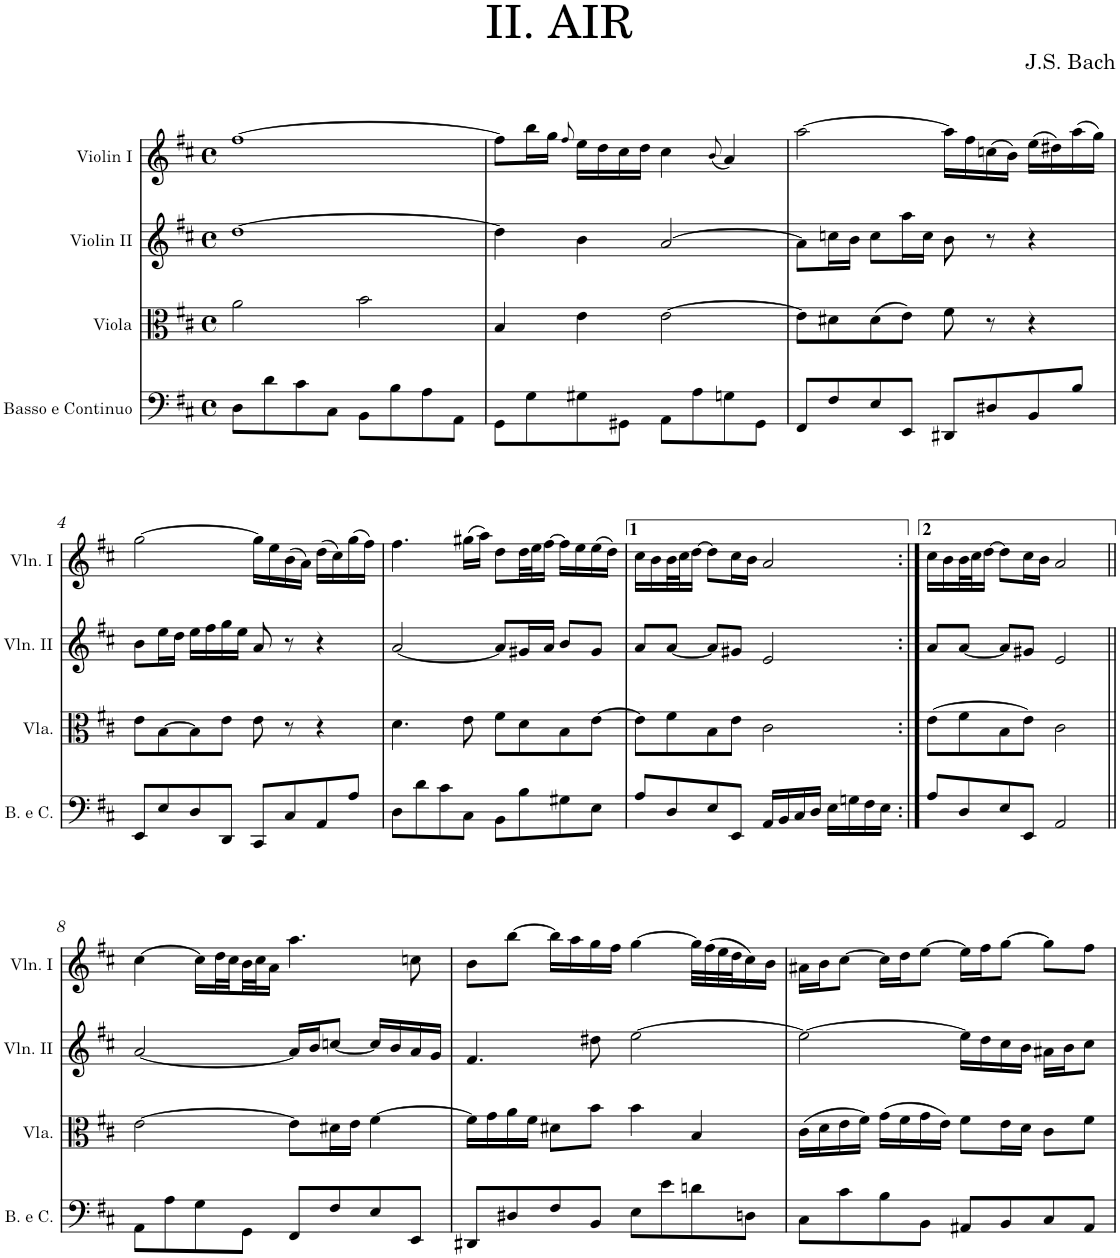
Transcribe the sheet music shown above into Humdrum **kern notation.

**kern	**kern	**kern	**kern
*part4	*part3	*part2	*part1
*staff4	*staff3	*staff2	*staff1
*I"Basso e Continuo	*I"Viola	*I"Violin II	*I"Violin I
*I'B. e C.	*I'Vla.	*I'Vln. II	*I'Vln. I
*clefF4	*clefC3	*clefG2	*clefG2
*k[f#c#]	*k[f#c#]	*k[f#c#]	*k[f#c#]
*M4/4	*M4/4	*M4/4	*M4/4
*met(c)	*met(c)	*met(c)	*met(c)
=1	=1	=1	=1
8D\L	2a\	[>1dd	[>1ff#
8d\	.	.	.
8c#\	.	.	.
8C#\J	.	.	.
8BB\L	2b\	.	.
8B\	.	.	.
8A\	.	.	.
8AA\J	.	.	.
=2	=2	=2	=2
8GG\L	4B/	4dd\]	8ff#\L]
8G\	.	.	16bb\L
.	.	.	16gg\JJ
.	.	.	8qff#/
8G#X\	4e\	4b\	16ee\LL
.	.	.	16dd\
8GG#X\J	.	.	16cc#\
.	.	.	16dd\JJ
8AA\L	[>2e\	[2a/	4cc#\
8A\	.	.	.
.	.	.	(8qb/
8Gn\	.	.	4a/)
8GG#\J	.	.	.
=3	=3	=3	=3
8FF#/L	8e\L]	8a\L]	[2aa\
8F#/	8d#X\	16ccn\L	.
.	.	16b\JJ	.
8E/	(>8d#\	8cc\L	.
8EE/J	8e\J)	16aa\L	.
.	.	16cc\JJ	.
8DD#X/L	8f#\	8b\	16aa\LL]
.	.	.	16ff#\
8D#X/	8r	8r	(16ccn\
.	.	.	16b\JJ)
8BB/	4r	4r	(16ee\LL
.	.	.	16dd#X\)
8B/J	.	.	(16aa\
.	.	.	16gg\JJ)
!!LO:LB:g=z
=4	=4	=4	=4
8EE/L	8e\L	8b\L	[2gg\
8E/	[8B\	16ee\L	.
.	.	16dd\JJ	.
8D/	8B\]	16ee\LL	.
.	.	16ff#\	.
8DD/J	8e\J	16gg\	.
.	.	16ee\JJ	.
8CC#/L	8e\	8a/	16gg\LL]
.	.	.	16ee\
8C#/	8r	8r	(>16b\
.	.	.	16a\JJ)
8AA/	4r	4r	(>16dd\LL
.	.	.	16cc#\)
8A/J	.	.	(>16gg\
.	.	.	16ff#\JJ)
=5	=5	=5	=5
8D\L	4.d\	[<2a/	4.ff#\
8d\	.	.	.
8c#\	.	.	.
8C#\J	8e\	.	(>16gg#X\LL
.	.	.	16aa\JJ)
8BB\L	8f#\L	8a/L]	8dd\L
8B\	8d\	16g#X/L	32dd\LL
.	.	.	32ee\J
.	.	16a/JJ	[>16ff#\JJ
8G#X\	8B\	8b/L	16ff#\LL]
.	.	.	16ee\
8E\J	[8e\J	8g#/J	(>16ee\
.	.	.	16dd\JJ)
=6	=6	=6	=6
8A/L	8e\L]	8a/L	16cc#\LL
.	.	.	16b\
8D/	8f#\	[<8a/J	32b\L
.	.	.	32cc#\J
.	.	.	[>16dd\JJ
8E/	8B\	8a/L]	8dd\L]
8EE/J	8e\J	8g#X/J	16cc#\L
.	.	.	16b\JJ
16AA/LL	2c#\	2e/	2a/
16BB/	.	.	.
16C#/	.	.	.
16D/JJ	.	.	.
16E\LL	.	.	.
16Gn\	.	.	.
16F#\	.	.	.
16E\JJ	.	.	.
=7:|!	=7:|!	=7:|!	=7:|!
8A/L	[8e\L	8a/L	16cc#\LL
.	.	.	16b\
8D/	8f#\	[<8a/J	32b\L
.	.	.	32cc#\J
.	.	.	[>16dd\JJ
8E/	8B\	8a/L]	8dd\L]
8EE/J	8e\J]	8g#X/J	16cc#\L
.	.	.	16b\JJ
2AA/	2c#\	2e/	2a/
!!LO:LB:g=z
=8||	=8||	=8||	=8||
8AA\L	[2e\	[2a/	[4cc#\
8A\	.	.	.
8G\	.	.	16cc#\LL]
.	.	.	32dd\L
.	.	.	32cc#\
8GG\J	.	.	32b\
.	.	.	32cc#\J
.	.	.	16a\JJ
8FF#/L	8e\L]	16a/LL]	4.aa\
.	.	16b/J	.
8F#/	16d#X\L	[8ccn/J	.
.	16e\JJ	.	.
8E/	[4f#\	16cc/LL]	.
.	.	16b/	.
8EE/J	.	16a/	8ccn\
.	.	16g/JJ	.
=9	=9	=9	=9
8DD#X/L	16f#\LL]	4.f#/	8b\L
.	16g\	.	.
8D#X/	16a\	.	[>8bb\J
.	16f#\JJ	.	.
8F#/	8d#X\L	.	16bb\LL]
.	.	.	16aa\
8BB/J	8b\J	8dd#X\	16gg\
.	.	.	16ff#\JJ
8E\L	4b\	[>2ee\	[4gg\
8e\	.	.	.
8dn\	4B/	.	32gg\LLL]
.	.	.	(32ff#\
.	.	.	32ee\
.	.	.	32dd\J
8Dn\J	.	.	16cc#\)
.	.	.	16b\JJ
=10	=10	=10	=10
8C#\L	(>16c#\LL	2ee\_	16a#X\LL
.	16d\	.	16b\J
8c#\	16e\	.	[8cc#\J
.	16f#\JJ)	.	.
8B\	(16g\LL	.	16cc#\LL]
.	16f#\	.	16dd\J
8BB\J	16g\	.	[8ee\J
.	16e\JJ)	.	.
8AA#X/L	8f#\L	16ee\LL]	16ee\LL]
.	.	16dd\	16ff#\J
8BB/	16e\L	16cc#\	[8gg\J
.	16d\JJ	16b\JJ	.
8C#/	8c#\L	16a#X\LL	8gg\L]
.	.	16b\J	.
8AA#/J	8f#\J	8cc#\J	8ff#\J
=	=	=	=
*-	*-	*-	*-
